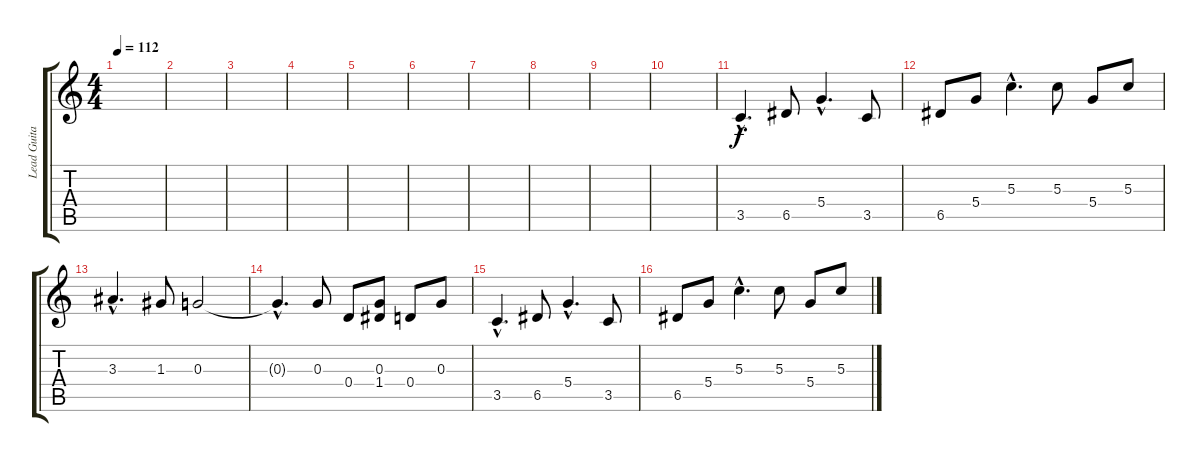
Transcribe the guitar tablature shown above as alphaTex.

\track ("Lead Guitar" "Lead Guita") {instrument distortionguitar}
\staff {score tabs}
\tuning (E4 B3 G3 D3 A2 D2) {hide}
\ts (4 4)
\tempo 112
\clef g2
\ks c
|
|
|
|
|
|
|
|
|
|
3.5{hac}.4{d} 6.5.8 5.4{hac}.4{d} 3.5.8 |
6.5.8 5.4.8 5.3{hac}.4{d} 5.3.8 5.4.8 5.3.8 |
3.3{hac}.4{d} 1.3.8 0.3.2 |
0.3{hac t}.4{d} 0.3.8 0.4.8 (0.3 1.4).8 0.4.8 0.3.8 |
3.5{hac}.4{d} 6.5.8 5.4{hac}.4{d} 3.5.8 |
6.5.8 5.4.8 5.3{hac}.4{d} 5.3.8 5.4.8 5.3.8
